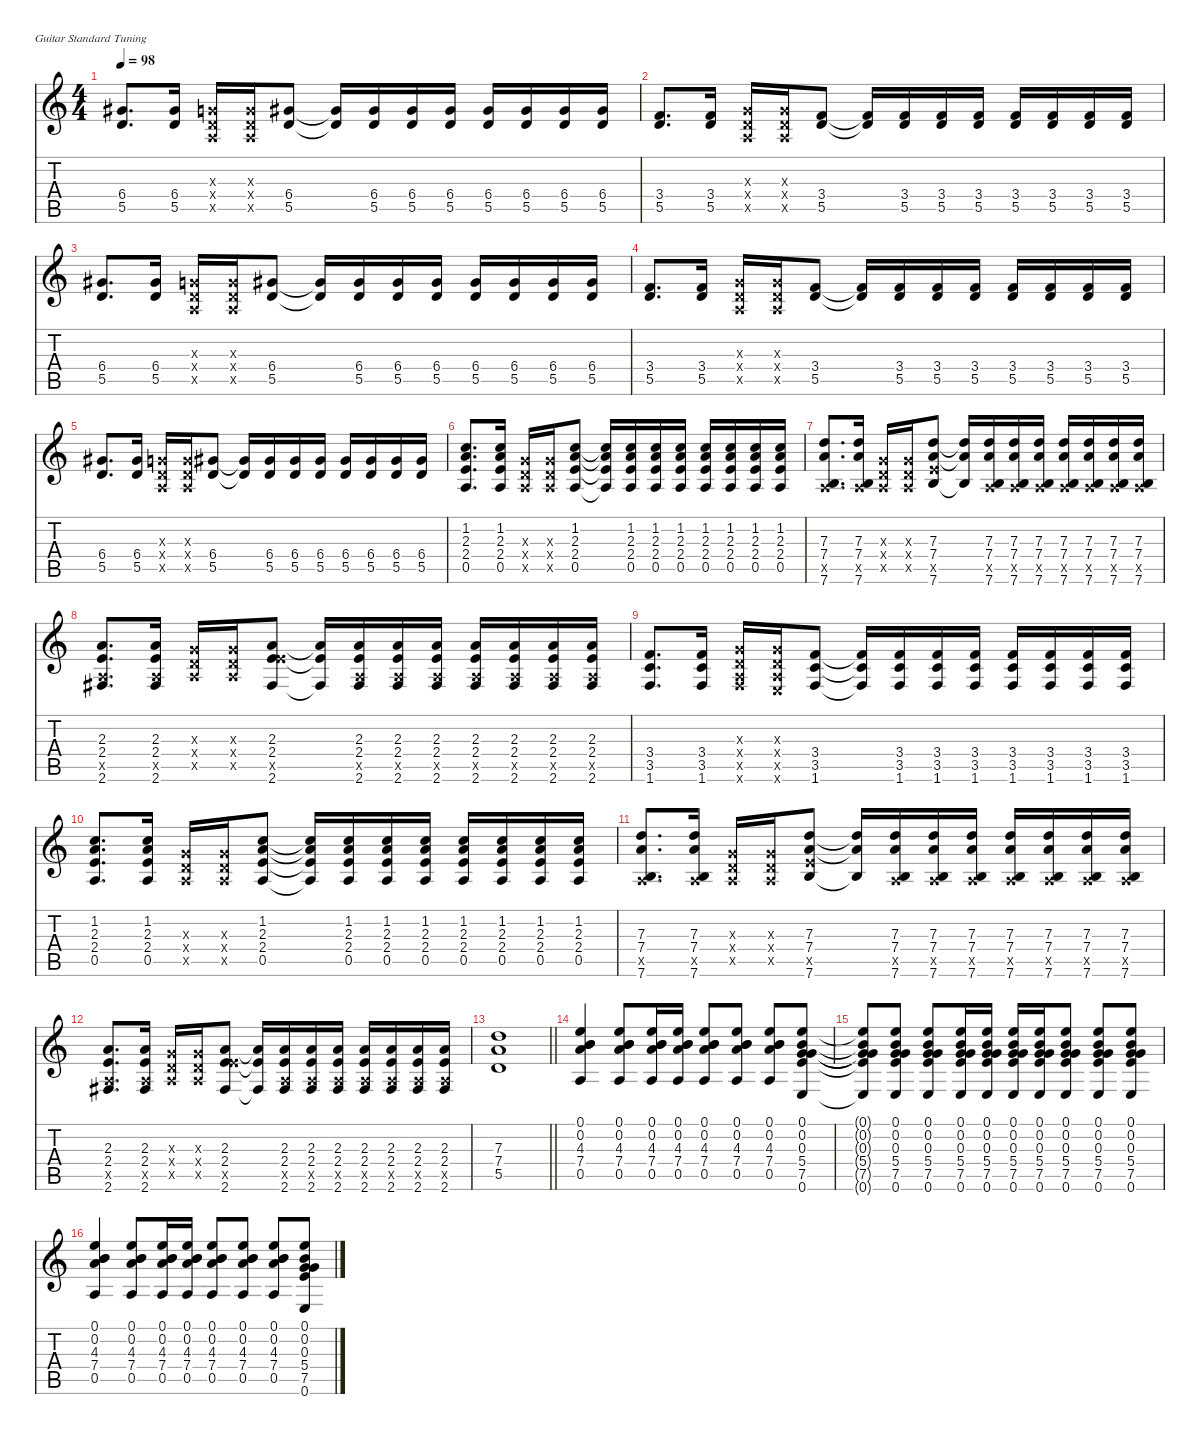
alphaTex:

\defaultSystemsLayout 4
\hideDynamics
\bracketExtendMode nobrackets
\singleTrackTrackNamePolicy hidden
\multiTrackTrackNamePolicy hidden
\firstSystemTrackNameMode fullname
\otherSystemsTrackNameOrientation horizontal
\track ("Guitar 1" "dist.guit.") {mute instrument distortionguitar}
\staff {score tabs}
\tuning (E4 B3 G3 D3 A2 E2)
\ts (4 4)
\tempo 98
\clef g2
\ks aminor
(6.4{acc #} 5.5).8{d dy f beam Up} (6.4{acc #} 5.5).16{beam Up} (0.3{x} 0.4{x} 0.5{x}).16{beam Up} (0.3{x} 0.4{x} 0.5{x}).16{beam Up} (6.4{acc #} 5.5).8{beam Up} (6.4{t acc #} 5.5{t}).16{beam Up} (6.4{acc #} 5.5).16{beam Up} (6.4{acc #} 5.5).16{beam Up} (6.4{acc #} 5.5).16{beam Up} (6.4{acc #} 5.5).16{beam Up} (6.4{acc #} 5.5).16{beam Up} (6.4{acc #} 5.5).16{beam Up} (6.4{acc #} 5.5).16{beam Up} |
(3.4 5.5).8{d beam Up} (3.4 5.5).16{beam Up} (0.3{x} 0.4{x} 0.5{x}).16{beam Up} (0.3{x} 0.4{x} 0.5{x}).16{beam Up} (3.4 5.5).8{beam Up} (3.4{t} 5.5{t}).16{beam Up} (3.4 5.5).16{beam Up} (3.4 5.5).16{beam Up} (3.4 5.5).16{beam Up} (3.4 5.5).16{beam Up} (3.4 5.5).16{beam Up} (3.4 5.5).16{beam Up} (3.4 5.5).16{beam Up} |
(6.4{acc #} 5.5).8{d beam Up} (6.4{acc #} 5.5).16{beam Up} (0.3{x} 0.4{x} 0.5{x}).16{beam Up} (0.3{x} 0.4{x} 0.5{x}).16{beam Up} (6.4{acc #} 5.5).8{beam Up} (6.4{t acc #} 5.5{t}).16{beam Up} (6.4{acc #} 5.5).16{beam Up} (6.4{acc #} 5.5).16{beam Up} (6.4{acc #} 5.5).16{beam Up} (6.4{acc #} 5.5).16{beam Up} (6.4{acc #} 5.5).16{beam Up} (6.4{acc #} 5.5).16{beam Up} (6.4{acc #} 5.5).16{beam Up} |
(3.4 5.5).8{d beam Up} (3.4 5.5).16{beam Up} (0.3{x} 0.4{x} 0.5{x}).16{beam Up} (0.3{x} 0.4{x} 0.5{x}).16{beam Up} (3.4 5.5).8{beam Up} (3.4{t} 5.5{t}).16{beam Up} (3.4 5.5).16{beam Up} (3.4 5.5).16{beam Up} (3.4 5.5).16{beam Up} (3.4 5.5).16{beam Up} (3.4 5.5).16{beam Up} (3.4 5.5).16{beam Up} (3.4 5.5).16{beam Up} |
(6.4{acc #} 5.5).8{d beam Up} (6.4{acc #} 5.5).16{beam Up} (0.3{x} 0.4{x} 0.5{x}).16{beam Up} (0.3{x} 0.4{x} 0.5{x}).16{beam Up} (6.4{acc #} 5.5).8{beam Up} (6.4{t acc #} 5.5{t}).16{beam Up} (6.4{acc #} 5.5).16{beam Up} (6.4{acc #} 5.5).16{beam Up} (6.4{acc #} 5.5).16{beam Up} (6.4{acc #} 5.5).16{beam Up} (6.4{acc #} 5.5).16{beam Up} (6.4{acc #} 5.5).16{beam Up} (6.4{acc #} 5.5).16{beam Up} |
(1.2 2.3 2.4 0.5).8{d beam Up} (1.2 2.3 2.4 0.5).16{beam Up} (0.3{x} 0.4{x} 0.5{x}).16{beam Up} (0.3{x} 0.4{x} 0.5{x}).16{beam Up} (1.2 2.3 2.4 0.5).8{beam Up} (1.2{t} 2.3{t} 2.4{t} 0.5{t}).16{beam Up} (1.2 2.3 2.4 0.5).16{beam Up} (1.2 2.3 2.4 0.5).16{beam Up} (1.2 2.3 2.4 0.5).16{beam Up} (1.2 2.3 2.4 0.5).16{beam Up} (1.2 2.3 2.4 0.5).16{beam Up} (1.2 2.3 2.4 0.5).16{beam Up} (1.2 2.3 2.4 0.5).16{beam Up} |
(7.3 7.4 0.5{x} 7.6).8{d beam Up} (7.3 7.4 0.5{x} 7.6).16{beam Up} (0.3{x} 0.4{x} 0.5{x}).16{beam Up} (0.3{x} 0.4{x} 0.5{x}).16{beam Up} (7.3 7.4 7.5{x} 7.6).8{beam Up} (7.3{t} 7.4{t} 7.6{t}).16{beam Up} (7.3 7.4 0.5{x} 7.6).16{beam Up} (7.3 7.4 0.5{x} 7.6).16{beam Up} (7.3 7.4 0.5{x} 7.6).16{beam Up} (7.3 7.4 0.5{x} 7.6).16{beam Up} (7.3 7.4 0.5{x} 7.6).16{beam Up} (7.3 7.4 0.5{x} 7.6).16{beam Up} (7.3 7.4 0.5{x} 7.6).16{beam Up} |
(2.3 2.4 0.5{x} 2.6{acc #}).8{d beam Up} (2.3 2.4 0.5{x} 2.6{acc #}).16{beam Up} (0.3{x} 0.4{x} 0.5{x}).16{beam Up} (0.3{x} 0.4{x} 0.5{x}).16{beam Up} (2.3 2.4 7.5{x} 2.6{acc #}).8{beam Up} (2.3{t} 2.4{t} 2.6{t acc #}).16{beam Up} (2.3 2.4 0.5{x} 2.6{acc #}).16{beam Up} (2.3 2.4 0.5{x} 2.6{acc #}).16{beam Up} (2.3 2.4 0.5{x} 2.6{acc #}).16{beam Up} (2.3 2.4 0.5{x} 2.6{acc #}).16{beam Up} (2.3 2.4 0.5{x} 2.6{acc #}).16{beam Up} (2.3 2.4 0.5{x} 2.6{acc #}).16{beam Up} (2.3 2.4 0.5{x} 2.6{acc #}).16{beam Up} |
(3.4 3.5 1.6).8{d beam Up} (3.4 3.5 1.6).16{beam Up} (0.3{x} 0.4{x} 0.5{x} 1.6{x}).16{beam Up} (0.3{x} 0.4{x} 0.5{x} 0.6{x}).16{beam Up} (3.4 3.5 1.6).8{beam Up} (3.4{t} 3.5{t} 1.6{t}).16{beam Up} (3.4 3.5 1.6).16{beam Up} (3.4 3.5 1.6).16{beam Up} (3.4 3.5 1.6).16{beam Up} (3.4 3.5 1.6).16{beam Up} (3.4 3.5 1.6).16{beam Up} (3.4 3.5 1.6).16{beam Up} (3.4 3.5 1.6).16{beam Up} |
(1.2 2.3 2.4 0.5).8{d beam Up} (1.2 2.3 2.4 0.5).16{beam Up} (0.3{x} 0.4{x} 0.5{x}).16{beam Up} (0.3{x} 0.4{x} 0.5{x}).16{beam Up} (1.2 2.3 2.4 0.5).8{beam Up} (1.2{t} 2.3{t} 2.4{t} 0.5{t}).16{beam Up} (1.2 2.3 2.4 0.5).16{beam Up} (1.2 2.3 2.4 0.5).16{beam Up} (1.2 2.3 2.4 0.5).16{beam Up} (1.2 2.3 2.4 0.5).16{beam Up} (1.2 2.3 2.4 0.5).16{beam Up} (1.2 2.3 2.4 0.5).16{beam Up} (1.2 2.3 2.4 0.5).16{beam Up} |
(7.3 7.4 0.5{x} 7.6).8{d beam Up} (7.3 7.4 0.5{x} 7.6).16{beam Up} (0.3{x} 0.4{x} 0.5{x}).16{beam Up} (0.3{x} 0.4{x} 0.5{x}).16{beam Up} (7.3 7.4 7.5{x} 7.6).8{beam Up} (7.3{t} 7.4{t} 7.6{t}).16{beam Up} (7.3 7.4 0.5{x} 7.6).16{beam Up} (7.3 7.4 0.5{x} 7.6).16{beam Up} (7.3 7.4 0.5{x} 7.6).16{beam Up} (7.3 7.4 0.5{x} 7.6).16{beam Up} (7.3 7.4 0.5{x} 7.6).16{beam Up} (7.3 7.4 0.5{x} 7.6).16{beam Up} (7.3 7.4 0.5{x} 7.6).16{beam Up} |
(2.3 2.4 0.5{x} 2.6{acc #}).8{d beam Up} (2.3 2.4 0.5{x} 2.6{acc #}).16{beam Up} (0.3{x} 0.4{x} 0.5{x}).16{beam Up} (0.3{x} 0.4{x} 0.5{x}).16{beam Up} (2.3 2.4 7.5{x} 2.6{acc #}).8{beam Up} (2.3{t} 2.4{t} 2.6{t acc #}).16{beam Up} (2.3 2.4 0.5{x} 2.6{acc #}).16{beam Up} (2.3 2.4 0.5{x} 2.6{acc #}).16{beam Up} (2.3 2.4 0.5{x} 2.6{acc #}).16{beam Up} (2.3 2.4 0.5{x} 2.6{acc #}).16{beam Up} (2.3 2.4 0.5{x} 2.6{acc #}).16{beam Up} (2.3 2.4 0.5{x} 2.6{acc #}).16{beam Up} (2.3 2.4 0.5{x} 2.6{acc #}).16{beam Up} |
\barLineRight lightlight
(7.3 7.4 5.5).1{beam Up} |
(0.1 0.2 4.3 7.4 0.5).4{instrument acousticguitarsteel beam Up} (0.1 0.2 4.3 7.4 0.5).8{beam Up} (0.1 0.2 4.3 7.4 0.5).16{dy mf beam Up} (0.1 0.2 4.3 7.4 0.5).16{dy f beam Up} (0.1 0.2 4.3 7.4 0.5).8{beam Up} (0.1 0.2 4.3 7.4 0.5).8{beam Up} (0.1 0.2 4.3 7.4 0.5).8{beam Up} (0.1 0.2 0.3 5.4 7.5 0.6).8{beam Up} |
(0.1{t} 0.2{t} 0.3{t} 5.4{t} 7.5{t} 0.6{t}).8{beam Up} (0.1 0.2 0.3 5.4 7.5 0.6).8{beam Up} (0.1 0.2 0.3 5.4 7.5 0.6).8{beam Up} (0.1 0.2 0.3 5.4 7.5 0.6).16{beam Up} (0.1 0.2 0.3 5.4 7.5 0.6).16{beam Up} (0.1 0.2 0.3 5.4 7.5 0.6).16{beam Up} (0.1 0.2 0.3 5.4 7.5 0.6).16{beam Up} (0.1 0.2 0.3 5.4 7.5 0.6).8{beam Up} (0.1 0.2 0.3 5.4 7.5 0.6).8{beam Up} (0.1 0.2 0.3 5.4 7.5 0.6).8{beam Up} |
(0.1 0.2 4.3 7.4 0.5).4{beam Up} (0.1 0.2 4.3 7.4 0.5).8{beam Up} (0.1 0.2 4.3 7.4 0.5).16{dy mf beam Up} (0.1 0.2 4.3 7.4 0.5).16{dy f beam Up} (0.1 0.2 4.3 7.4 0.5).8{beam Up} (0.1 0.2 4.3 7.4 0.5).8{beam Up} (0.1 0.2 4.3 7.4 0.5).8{beam Up} (0.1 0.2 0.3 5.4 7.5 0.6).8{beam Up}
